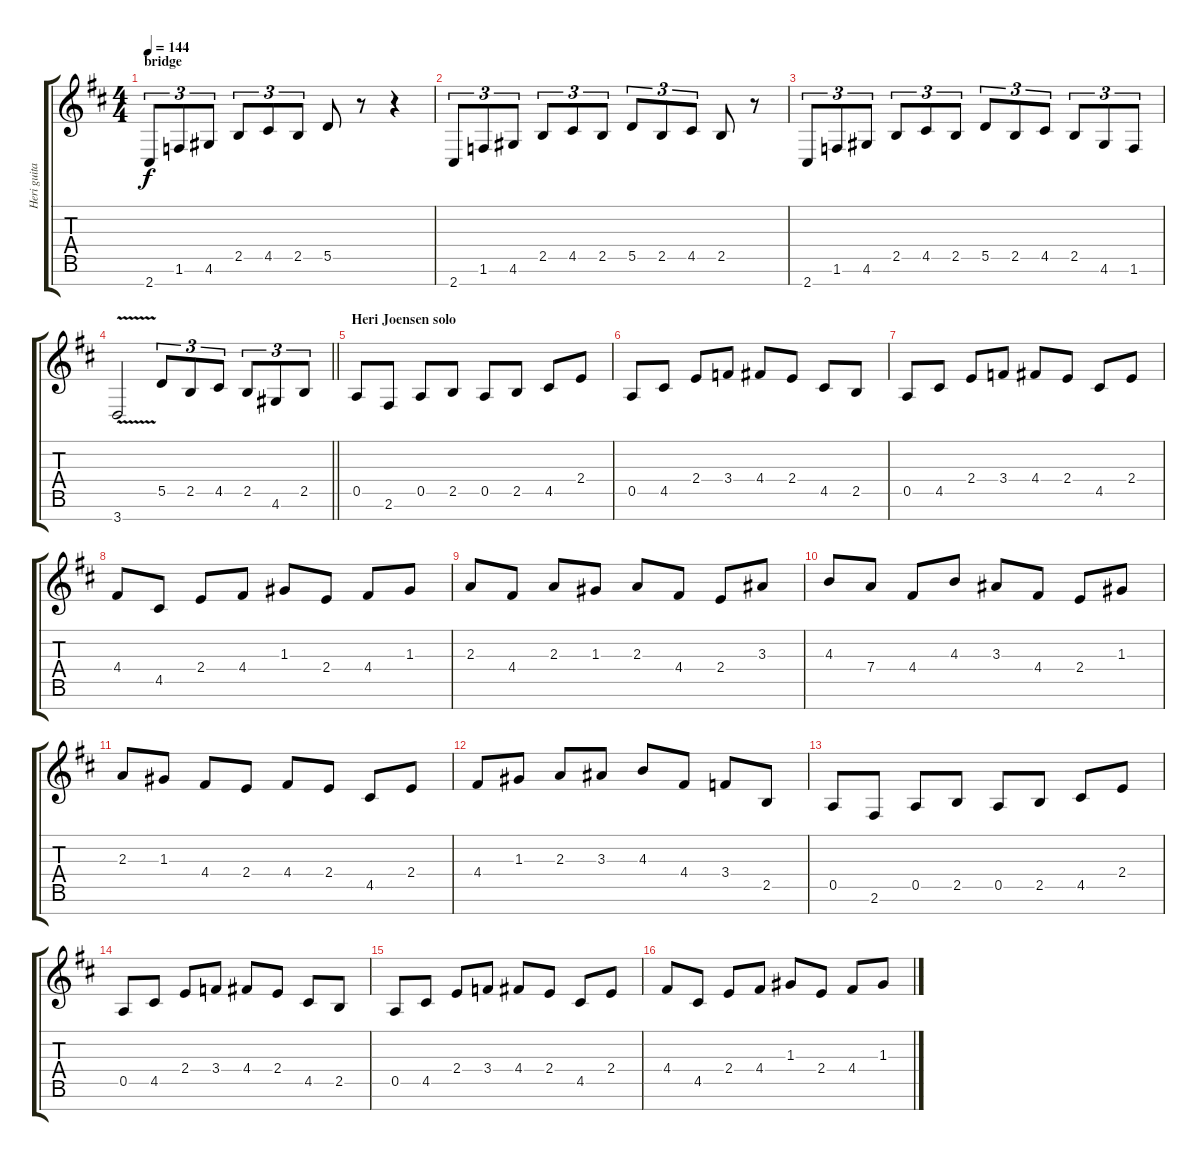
\track ("Heri guitar" "Heri guita") {instrument distortionguitar}
\staff {score tabs}
\tuning (E4 B3 G3 D3 A2 E2 B1) {hide}
\ts (4 4)
\section ("" "bridge")
\tempo 144
\clef g2
\ks bminor
2.7.8{tu (3 2) dy f} 1.6.8{tu (3 2)} 4.6.8{tu (3 2)} 2.5.8{tu (3 2)} 4.5.8{tu (3 2)} 2.5.8{tu (3 2)} 5.5.8 r.8 r.4 |
2.7.8{tu (3 2)} 1.6.8{tu (3 2)} 4.6.8{tu (3 2)} 2.5.8{tu (3 2)} 4.5.8{tu (3 2)} 2.5.8{tu (3 2)} 5.5.8{tu (3 2)} 2.5.8{tu (3 2)} 4.5.8{tu (3 2)} 2.5.8 r.8 |
2.7.8{tu (3 2)} 1.6.8{tu (3 2)} 4.6.8{tu (3 2)} 2.5.8{tu (3 2)} 4.5.8{tu (3 2)} 2.5.8{tu (3 2)} 5.5.8{tu (3 2)} 2.5.8{tu (3 2)} 4.5.8{tu (3 2)} 2.5.8{tu (3 2)} 4.6.8{tu (3 2)} 1.6.8{tu (3 2)} |
\barLineRight lightlight
3.7{v}.2 5.5.8{tu (3 2)} 2.5.8{tu (3 2)} 4.5.8{tu (3 2)} 2.5.8{tu (3 2)} 4.6.8{tu (3 2)} 2.5.8{tu (3 2)} |
\section ("" "Heri Joensen solo")
0.5.8{volume 12} 2.6.8 0.5.8 2.5.8 0.5.8 2.5.8 4.5.8 2.4.8 |
0.5.8 4.5.8 2.4.8 3.4.8 4.4.8 2.4.8 4.5.8 2.5.8 |
0.5.8 4.5.8 2.4.8 3.4.8 4.4.8 2.4.8 4.5.8 2.4.8 |
4.4.8 4.5.8 2.4.8 4.4.8 1.3.8 2.4.8 4.4.8 1.3.8 |
2.3.8 4.4.8 2.3.8 1.3.8 2.3.8 4.4.8 2.4.8 3.3.8 |
4.3.8 7.4.8 4.4.8 4.3.8 3.3.8 4.4.8 2.4.8 1.3.8 |
2.3.8 1.3.8 4.4.8 2.4.8 4.4.8 2.4.8 4.5.8 2.4.8 |
4.4.8 1.3.8 2.3.8 3.3.8 4.3.8 4.4.8 3.4.8 2.5.8 |
0.5.8 2.6.8 0.5.8 2.5.8 0.5.8 2.5.8 4.5.8 2.4.8 |
0.5.8 4.5.8 2.4.8 3.4.8 4.4.8 2.4.8 4.5.8 2.5.8 |
0.5.8 4.5.8 2.4.8 3.4.8 4.4.8 2.4.8 4.5.8 2.4.8 |
4.4.8 4.5.8 2.4.8 4.4.8 1.3.8 2.4.8 4.4.8 1.3.8
